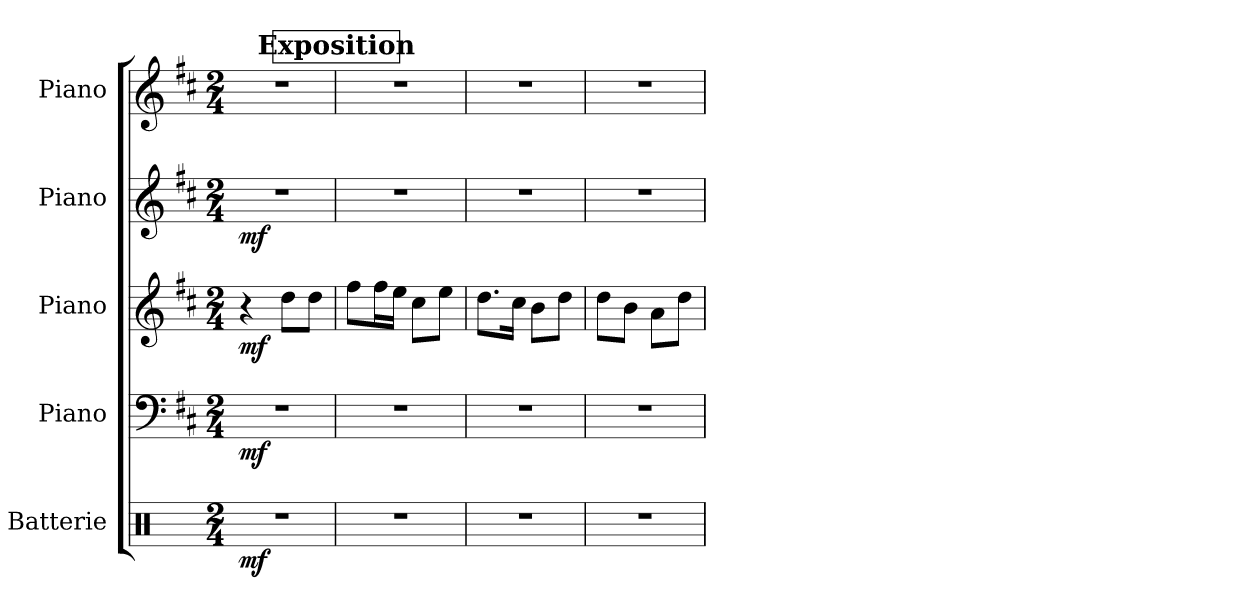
**kern	**dynam	**kern	**dynam	**kern	**dynam	**kern	**dynam	**kern
*part5	*part5	*part4	*part4	*part3	*part3	*part2	*part2	*part1
*staff5	*staff5	*staff4	*staff4	*staff3	*staff3	*staff2	*staff2	*staff1
*I"Batterie	*	*I"Piano	*	*I"Piano	*	*I"Piano	*	*I"Piano
*I'Batt.	*	*I'Pia.	*	*I'Pia.	*	*I'Pia.	*	*I'Pia.
*clefX	*	*clefF4	*	*clefG2	*	*clefG2	*	*clefG2
*k[]	*	*k[f#c#]	*	*k[f#c#]	*	*k[f#c#]	*	*k[f#c#]
*M2/4	*	*M2/4	*	*M2/4	*	*M2/4	*	*M2/4
*MM78	*	*MM78	*	*MM78	*	*MM78	*	*MM78
=1	=1	=1	=1	=1	=1	=1	=1	=1
!	!LO:DY:b	!	!LO:DY:b	!	!LO:DY:b	!	!LO:DY:b	!
2r	mf	2r	mf	4r	mf	2r	mf	2r
.	.	.	.	8dd\L	.	.	.	.
.	.	.	.	8dd\J	.	.	.	.
!!LO:REH:place=s1:a:B:t=Exposition
=2	=2	=2	=2	=2	=2	=2	=2	=2
2r	.	2r	.	8ff#\L	.	2r	.	2r
.	.	.	.	16ff#\L	.	.	.	.
.	.	.	.	16ee\JJ	.	.	.	.
.	.	.	.	8cc#\L	.	.	.	.
.	.	.	.	8ee\J	.	.	.	.
=3	=3	=3	=3	=3	=3	=3	=3	=3
2r	.	2r	.	8.dd\L	.	2r	.	2r
.	.	.	.	16cc#\Jk	.	.	.	.
.	.	.	.	8b\L	.	.	.	.
.	.	.	.	8dd\J	.	.	.	.
=4	=4	=4	=4	=4	=4	=4	=4	=4
2r	.	2r	.	8dd\L	.	2r	.	2r
.	.	.	.	8b\J	.	.	.	.
.	.	.	.	8a\L	.	.	.	.
.	.	.	.	8dd\J	.	.	.	.
=	=	=	=	=	=	=	=	=
*-	*-	*-	*-	*-	*-	*-	*-	*-
